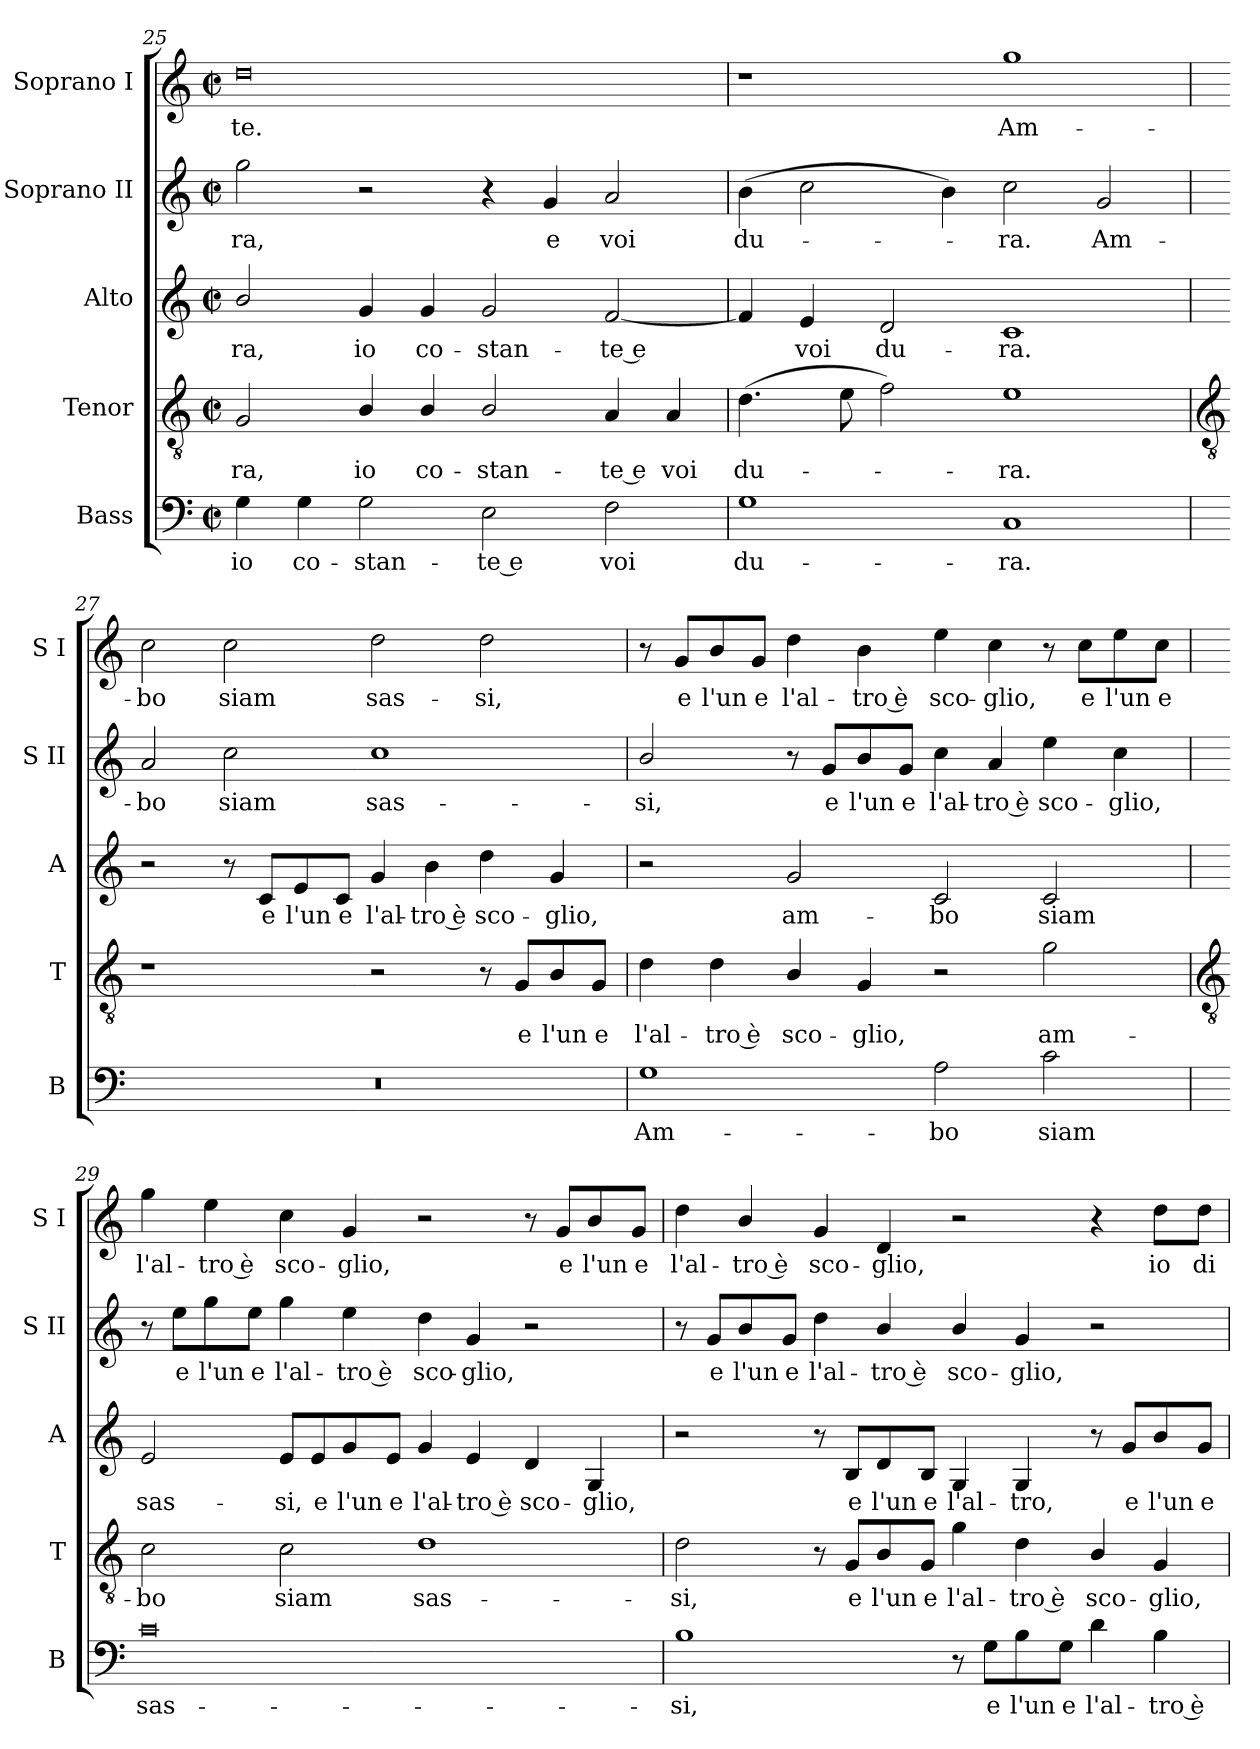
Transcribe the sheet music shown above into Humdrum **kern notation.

**kern	**text	**kern	**text	**kern	**text	**kern	**text	**kern	**text
*part5	*part5	*part4	*part4	*part3	*part3	*part2	*part2	*part1	*part1
*staff5	*staff5	*staff4	*staff4	*staff3	*staff3	*staff2	*staff2	*staff1	*staff1
*I"Bass	*	*I"Tenor	*	*I"Alto	*	*I"Soprano II	*	*I"Soprano I	*
*I'B	*	*I'T	*	*I'A	*	*I'S II	*	*I'S I	*
*clefF4	*	*clefGv2	*	*clefG2	*	*clefG2	*	*clefG2	*
*k[]	*	*k[]	*	*k[]	*	*k[]	*	*k[]	*
*C:	*	*C:	*	*C:	*	*C:	*	*C:	*
*M4/2	*	*M4/2	*	*M4/2	*	*M4/2	*	*M4/2	*
*met(c|)	*	*met(c|)	*	*met(c|)	*	*met(c|)	*	*met(c|)	*
=25	=25	=25	=25	=25	=25	=25	=25	=25	=25
!	!LO:LY:b	!	!LO:LY:b	!	!LO:LY:b	!	!LO:LY:b	!	!LO:LY:b
4G	io	2G	-ra,	2b/	ra,	2gg	ra,	0dd	-te.
!	!LO:LY:b	!	!	!	!	!	!	!	!
4G	co-	.	.	.	.	.	.	.	.
!	!LO:LY:b	!	!LO:LY:b	!	!LO:LY:b	!	!	!	!
2G	-stan-	4B/	io	4g	io	2r	.	.	.
!	!	!	!LO:LY:b	!	!LO:LY:b	!	!	!	!
.	.	4B/	co-	4g	co-	.	.	.	.
!	!LO:LY:b	!	!LO:LY:b	!	!LO:LY:b	!	!	!	!
2E	-te e	2B/	-stan-	2g	-stan-	4r	.	.	.
!	!	!	!	!	!	!	!LO:LY:b	!	!
.	.	.	.	.	.	4g	e	.	.
!	!LO:LY:b	!	!LO:LY:b	!	!LO:LY:b	!	!LO:LY:b	!	!
2F	voi	4A	-te e	[2f	-te e	2a	voi	.	.
!	!	!	!LO:LY:b	!	!	!	!	!	!
.	.	4A	voi	.	.	.	.	.	.
=26	=26	=26	=26	=26	=26	=26	=26	=26	=26
!	!LO:LY:b	!	!LO:LY:b	!	!	!	!LO:LY:b	!	!
1G	du-	(>4.d	du-	4f]	.	(>4b	du-	1r	.
!	!	!	!	!	!LO:LY:b	!	!	!	!
.	.	.	.	4e	voi	2cc	.	.	.
.	.	8e	.	.	.	.	.	.	.
!	!	!	!	!	!LO:LY:b	!	!	!	!
.	.	2f)	.	2d	du-	.	.	.	.
.	.	.	.	.	.	4b)	.	.	.
!	!LO:LY:b	!	!LO:LY:b	!	!LO:LY:b	!	!LO:LY:b	!	!LO:LY:b
1C	-ra.	1e	ra.	1c	-ra.	2cc	ra.	1gg	Am-
!	!	!	!	!	!	!	!LO:LY:b	!	!
.	.	.	.	.	.	2g	Am-	.	.
!!LO:LB:g=z
=27	=27	=27	=27	=27	=27	=27	=27	=27	=27
*	*	*clefGv2	*	*	*	*	*	*	*
!	!	!	!	!	!	!	!LO:LY:b	!	!LO:LY:b
0r	.	1r	.	2r	.	2a	-bo	2cc	-bo
!	!	!	!	!	!	!	!LO:LY:b	!	!LO:LY:b
.	.	.	.	8r	.	2cc	siam	2cc	siam
!	!	!	!	!	!LO:LY:b	!	!	!	!
.	.	.	.	8c/L	e	.	.	.	.
!	!	!	!	!	!LO:LY:b	!	!	!	!
.	.	.	.	8e/	l'un	.	.	.	.
!	!	!	!	!	!LO:LY:b	!	!	!	!
.	.	.	.	8c/J	e	.	.	.	.
!	!	!	!	!	!LO:LY:b	!	!LO:LY:b	!	!LO:LY:b
.	.	2r	.	4g	l'al-	1cc	sas-	2dd	sas-
!	!	!	!	!	!LO:LY:b	!	!	!	!
.	.	.	.	4b	-tro è	.	.	.	.
!	!	!	!	!	!LO:LY:b	!	!	!	!LO:LY:b
.	.	8r	.	4dd	sco-	.	.	2dd	-si,
!	!	!	!LO:LY:b	!	!	!	!	!	!
.	.	8G/L	e	.	.	.	.	.	.
!	!	!	!LO:LY:b	!	!LO:LY:b	!	!	!	!
.	.	8B/	l'un	4g	-glio,	.	.	.	.
!	!	!	!LO:LY:b	!	!	!	!	!	!
.	.	8G/J	e	.	.	.	.	.	.
=28	=28	=28	=28	=28	=28	=28	=28	=28	=28
!	!LO:LY:b	!	!LO:LY:b	!	!	!	!LO:LY:b	!	!
1G	Am-	4d	l'al-	2r	.	2b/	-si,	8r	.
!	!	!	!	!	!	!	!	!	!LO:LY:b
.	.	.	.	.	.	.	.	8g/L	e
!	!	!	!LO:LY:b	!	!	!	!	!	!LO:LY:b
.	.	4d	-tro è	.	.	.	.	8b/	l'un
!	!	!	!	!	!	!	!	!	!LO:LY:b
.	.	.	.	.	.	.	.	8g/J	e
!	!	!	!LO:LY:b	!	!LO:LY:b	!	!	!	!LO:LY:b
.	.	4B/	sco-	2g	am-	8r	.	4dd	l'al-
!	!	!	!	!	!	!	!LO:LY:b	!	!
.	.	.	.	.	.	8g/L	e	.	.
!	!	!	!LO:LY:b	!	!	!	!LO:LY:b	!	!LO:LY:b
.	.	4G	-glio,	.	.	8b/	l'un	4b	-tro è
!	!	!	!	!	!	!	!LO:LY:b	!	!
.	.	.	.	.	.	8g/J	e	.	.
!	!LO:LY:b	!	!	!	!LO:LY:b	!	!LO:LY:b	!	!LO:LY:b
2A	-bo	2r	.	2c	-bo	4cc	l'al-	4ee	sco-
!	!	!	!	!	!	!	!LO:LY:b	!	!LO:LY:b
.	.	.	.	.	.	4a	-tro è	4cc	-glio,
!	!LO:LY:b	!	!LO:LY:b	!	!LO:LY:b	!	!LO:LY:b	!	!
2c	siam	2g	am-	2c	siam	4ee	sco-	8r	.
!	!	!	!	!	!	!	!	!	!LO:LY:b
.	.	.	.	.	.	.	.	8cc\L	e
!	!	!	!	!	!	!	!LO:LY:b	!	!LO:LY:b
.	.	.	.	.	.	4cc	-glio,	8ee\	l'un
!	!	!	!	!	!	!	!	!	!LO:LY:b
.	.	.	.	.	.	.	.	8cc\J	e
!!LO:LB:g=z
=29	=29	=29	=29	=29	=29	=29	=29	=29	=29
*	*	*clefGv2	*	*	*	*	*	*	*
!	!LO:LY:b	!	!LO:LY:b	!	!LO:LY:b	!	!	!	!LO:LY:b
0c	sas-	2c	-bo	2e	sas-	8r	.	4gg	l'al-
!	!	!	!	!	!	!	!LO:LY:b	!	!
.	.	.	.	.	.	8ee\L	e	.	.
!	!	!	!	!	!	!	!LO:LY:b	!	!LO:LY:b
.	.	.	.	.	.	8gg\	l'un	4ee	-tro è
!	!	!	!	!	!	!	!LO:LY:b	!	!
.	.	.	.	.	.	8ee\J	e	.	.
!	!	!	!LO:LY:b	!	!LO:LY:b	!	!LO:LY:b	!	!LO:LY:b
.	.	2c	siam	8e/L	-si,	4gg	l'al-	4cc	sco-
!	!	!	!	!	!LO:LY:b	!	!	!	!
.	.	.	.	8e/	e	.	.	.	.
!	!	!	!	!	!LO:LY:b	!	!LO:LY:b	!	!LO:LY:b
.	.	.	.	8g/	l'un	4ee	-tro è	4g	-glio,
!	!	!	!	!	!LO:LY:b	!	!	!	!
.	.	.	.	8e/J	e	.	.	.	.
!	!	!	!LO:LY:b	!	!LO:LY:b	!	!LO:LY:b	!	!
.	.	1d	sas-	4g	l'al-	4dd	sco-	2r	.
!	!	!	!	!	!LO:LY:b	!	!LO:LY:b	!	!
.	.	.	.	4e	-tro è	4g	-glio,	.	.
!	!	!	!	!	!LO:LY:b	!	!	!	!
.	.	.	.	4d	sco-	2r	.	8r	.
!	!	!	!	!	!	!	!	!	!LO:LY:b
.	.	.	.	.	.	.	.	8g/L	e
!	!	!	!	!	!LO:LY:b	!	!	!	!LO:LY:b
.	.	.	.	4G	-glio,	.	.	8b/	l'un
!	!	!	!	!	!	!	!	!	!LO:LY:b
.	.	.	.	.	.	.	.	8g/J	e
=30	=30	=30	=30	=30	=30	=30	=30	=30	=30
!	!LO:LY:b	!	!LO:LY:b	!	!	!	!	!	!LO:LY:b
1B	-si,	2d	-si,	2r	.	8r	.	4dd	l'al-
!	!	!	!	!	!	!	!LO:LY:b	!	!
.	.	.	.	.	.	8g/L	e	.	.
!	!	!	!	!	!	!	!LO:LY:b	!	!LO:LY:b
.	.	.	.	.	.	8b/	l'un	4b/	-tro è
!	!	!	!	!	!	!	!LO:LY:b	!	!
.	.	.	.	.	.	8g/J	e	.	.
!	!	!	!	!	!	!	!LO:LY:b	!	!LO:LY:b
.	.	8r	.	8r	.	4dd	l'al-	4g	sco-
!	!	!	!LO:LY:b	!	!LO:LY:b	!	!	!	!
.	.	8G/L	e	8B/L	e	.	.	.	.
!	!	!	!LO:LY:b	!	!LO:LY:b	!	!LO:LY:b	!	!LO:LY:b
.	.	8B/	l'un	8d/	l'un	4b/	-tro è	4d	-glio,
!	!	!	!LO:LY:b	!	!LO:LY:b	!	!	!	!
.	.	8G/J	e	8B/J	e	.	.	.	.
!	!	!	!LO:LY:b	!	!LO:LY:b	!	!LO:LY:b	!	!
8r	.	4g	l'al-	4G	l'al-	4b/	sco-	2r	.
!	!LO:LY:b	!	!	!	!	!	!	!	!
8G\L	e	.	.	.	.	.	.	.	.
!	!LO:LY:b	!	!LO:LY:b	!	!LO:LY:b	!	!LO:LY:b	!	!
8B\	l'un	4d	-tro è	4G	-tro,	4g	-glio,	.	.
!	!LO:LY:b	!	!	!	!	!	!	!	!
8G\J	e	.	.	.	.	.	.	.	.
!	!LO:LY:b	!	!LO:LY:b	!	!	!	!	!	!
4d	l'al-	4B/	sco-	8r	.	2r	.	4r	.
!	!	!	!	!	!LO:LY:b	!	!	!	!
.	.	.	.	8g/L	e	.	.	.	.
!	!LO:LY:b	!	!LO:LY:b	!	!LO:LY:b	!	!	!	!LO:LY:b
4B	-tro è	4G	-glio,	8b/	l'un	.	.	8dd\L	io
!	!	!	!	!	!LO:LY:b	!	!	!	!LO:LY:b
.	.	.	.	8g/J	e	.	.	8dd\J	di
=	=	=	=	=	=	=	=	=	=
*-	*-	*-	*-	*-	*-	*-	*-	*-	*-
